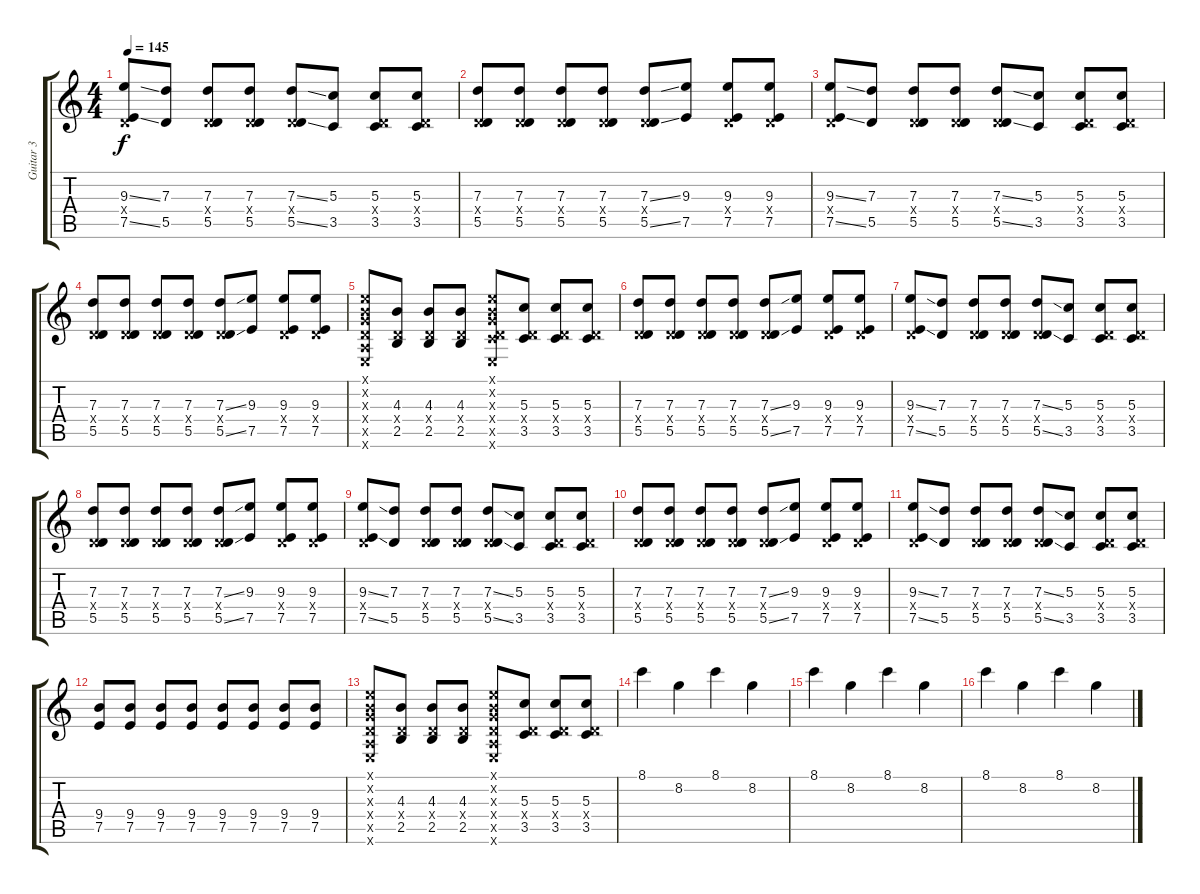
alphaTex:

\track ("Guitar 3" "Guitar 3") {instrument distortionguitar}
\staff {score tabs}
\tuning (E4 B3 G3 D3 A2 E2) {hide}
\ts (4 4)
\tempo 145
\clef g2
\ks c
(9.3{ss} 0.4{x} 7.5{ss}).8{dy f} (7.3 5.5).8 (7.3 0.4{x} 5.5).8 (7.3 0.4{x} 5.5).8 (7.3{ss} 0.4{x} 5.5{ss}).8 (5.3 3.5).8 (5.3 0.4{x} 3.5).8 (5.3 0.4{x} 3.5).8 |
(7.3 0.4{x} 5.5).8 (7.3 0.4{x} 5.5).8 (7.3 0.4{x} 5.5).8 (7.3 0.4{x} 5.5).8 (7.3{ss} 0.4{x} 5.5{ss}).8 (9.3 7.5).8 (9.3 0.4{x} 7.5).8 (9.3 0.4{x} 7.5).8 |
(9.3{ss} 0.4{x} 7.5{ss}).8 (7.3 5.5).8 (7.3 0.4{x} 5.5).8 (7.3 0.4{x} 5.5).8 (7.3{ss} 0.4{x} 5.5{ss}).8 (5.3 3.5).8 (5.3 0.4{x} 3.5).8 (5.3 0.4{x} 3.5).8 |
(7.3 0.4{x} 5.5).8 (7.3 0.4{x} 5.5).8 (7.3 0.4{x} 5.5).8 (7.3 0.4{x} 5.5).8 (7.3{ss} 0.4{x} 5.5{ss}).8 (9.3 7.5).8 (9.3 0.4{x} 7.5).8 (9.3 0.4{x} 7.5).8 |
(0.1{x} 0.2{x} 0.3{x} 0.4{x} 0.5{x} 0.6{x}).8 (4.3 0.4{x} 2.5).8 (4.3 0.4{x} 2.5).8 (4.3 0.4{x} 2.5).8 (0.1{x} 0.2{x} 0.3{x} 0.4{x} 3.5{x} 0.6{x}).8 (5.3 0.4{x} 3.5).8 (5.3 0.4{x} 3.5).8 (5.3 0.4{x} 3.5).8 |
(7.3 0.4{x} 5.5).8 (7.3 0.4{x} 5.5).8 (7.3 0.4{x} 5.5).8 (7.3 0.4{x} 5.5).8 (7.3{ss} 0.4{x} 5.5{ss}).8 (9.3 7.5).8 (9.3 0.4{x} 7.5).8 (9.3 0.4{x} 7.5).8 |
(9.3{ss} 0.4{x} 7.5{ss}).8 (7.3 5.5).8 (7.3 0.4{x} 5.5).8 (7.3 0.4{x} 5.5).8 (7.3{ss} 0.4{x} 5.5{ss}).8 (5.3 3.5).8 (5.3 0.4{x} 3.5).8 (5.3 0.4{x} 3.5).8 |
(7.3 0.4{x} 5.5).8 (7.3 0.4{x} 5.5).8 (7.3 0.4{x} 5.5).8 (7.3 0.4{x} 5.5).8 (7.3{ss} 0.4{x} 5.5{ss}).8 (9.3 7.5).8 (9.3 0.4{x} 7.5).8 (9.3 0.4{x} 7.5).8 |
(9.3{ss} 0.4{x} 7.5{ss}).8 (7.3 5.5).8 (7.3 0.4{x} 5.5).8 (7.3 0.4{x} 5.5).8 (7.3{ss} 0.4{x} 5.5{ss}).8 (5.3 3.5).8 (5.3 0.4{x} 3.5).8 (5.3 0.4{x} 3.5).8 |
(7.3 0.4{x} 5.5).8 (7.3 0.4{x} 5.5).8 (7.3 0.4{x} 5.5).8 (7.3 0.4{x} 5.5).8 (7.3{ss} 0.4{x} 5.5{ss}).8 (9.3 7.5).8 (9.3 0.4{x} 7.5).8 (9.3 0.4{x} 7.5).8 |
(9.3{ss} 0.4{x} 7.5{ss}).8 (7.3 5.5).8 (7.3 0.4{x} 5.5).8 (7.3 0.4{x} 5.5).8 (7.3{ss} 0.4{x} 5.5{ss}).8 (5.3 3.5).8 (5.3 0.4{x} 3.5).8 (5.3 0.4{x} 3.5).8 |
(9.4 7.5).8 (9.4 7.5).8 (9.4 7.5).8 (9.4 7.5).8 (9.4 7.5).8 (9.4 7.5).8 (9.4 7.5).8 (9.4 7.5).8 |
(0.1{x} 0.2{x} 0.3{x} 0.4{x} 0.5{x} 0.6{x}).8 (4.3 0.4{x} 2.5).8 (4.3 0.4{x} 2.5).8 (4.3 0.4{x} 2.5).8 (0.1{x} 0.2{x} 0.3{x} 0.4{x} 0.5{x} 0.6{x}).8 (5.3 0.4{x} 3.5).8 (5.3 0.4{x} 3.5).8 (5.3 0.4{x} 3.5).8 |
8.1.4 8.2.4 8.1.4 8.2.4 |
8.1.4 8.2.4 8.1.4 8.2.4 |
8.1.4 8.2.4 8.1.4 8.2.4
